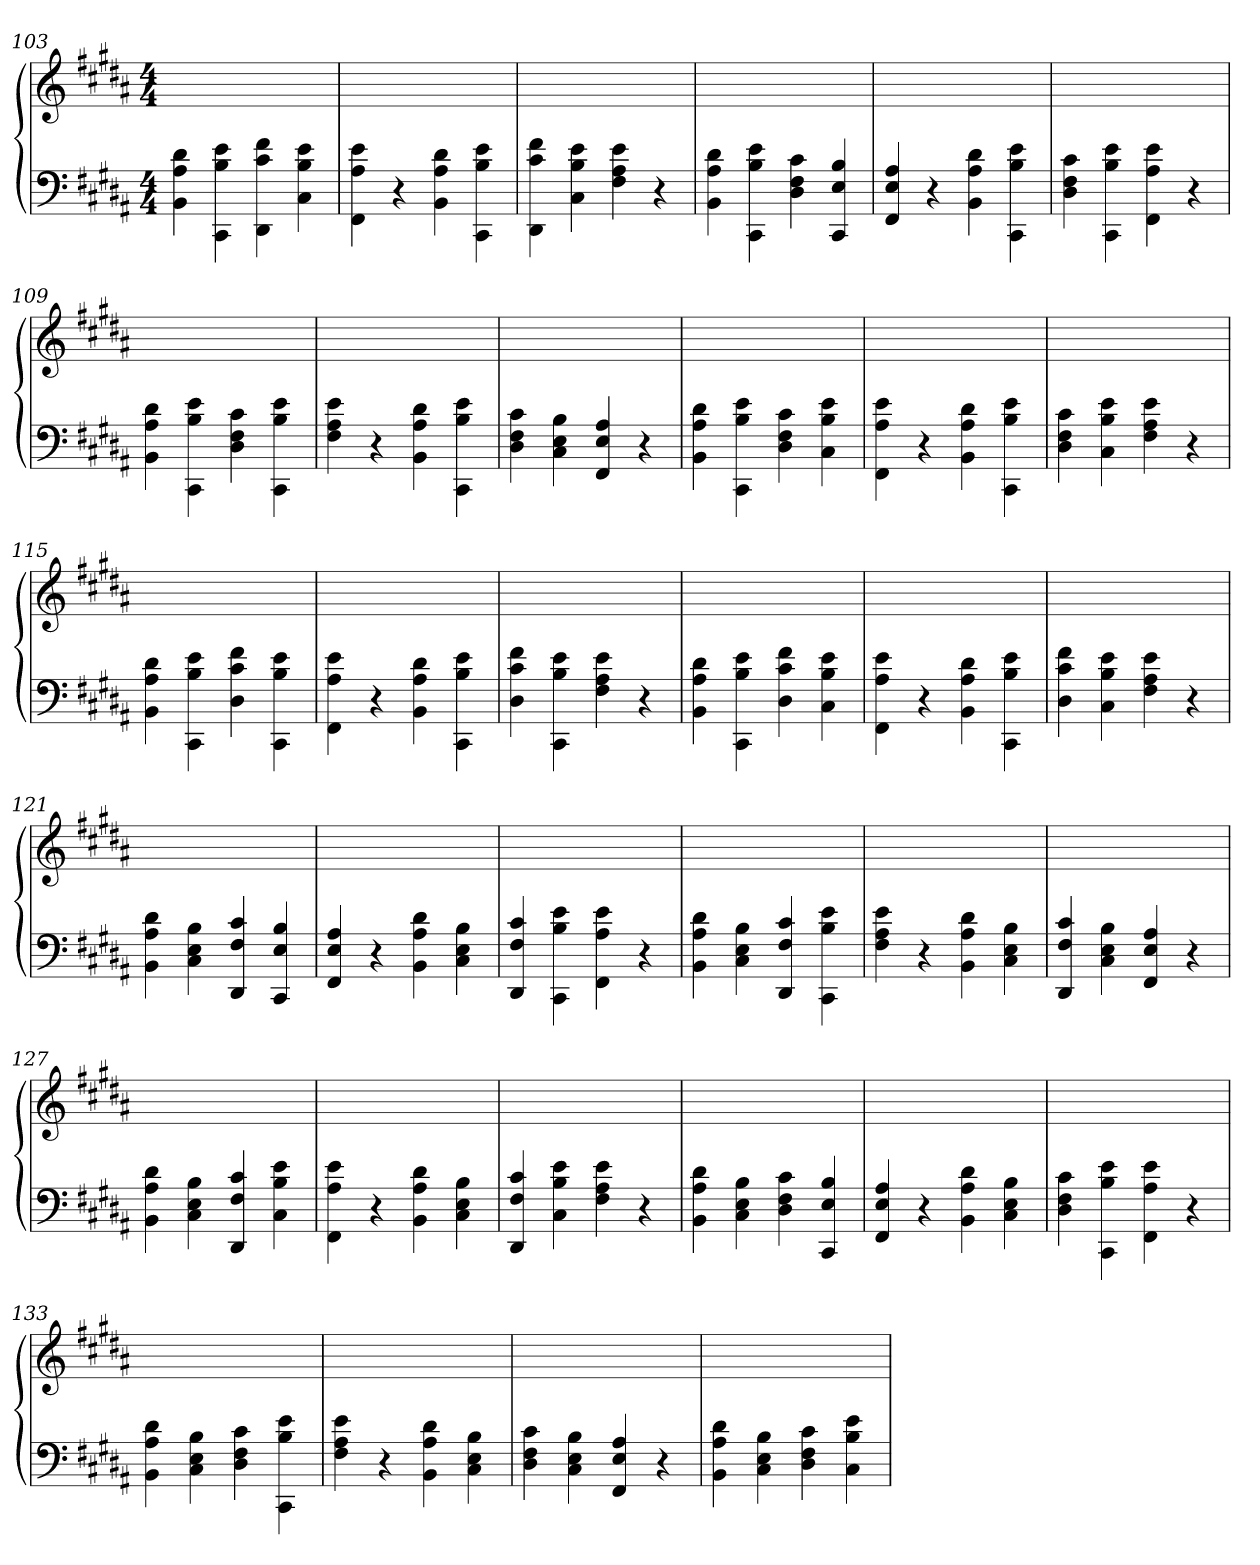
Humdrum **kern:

**kern	**kern
*part2	*part1
*staff2	*staff1
*clefF4	*clefG2
*k[f#c#g#d#a#]	*k[f#c#g#d#a#]
*B:	*B:
*M4/4	*M4/4
=103	=103
4BB 4A# 4d#	1ryy
4CC# 4B 4e	.
4DD# 4c# 4f#	.
4C# 4B 4e	.
=104	=104
4FF# 4A# 4e	1ryy
4r	.
4BB 4A# 4d#	.
4CC# 4B 4e	.
=105	=105
4DD# 4c# 4f#	1ryy
4C# 4B 4e	.
4F# 4A# 4e	.
4r	.
=106	=106
4BB 4A# 4d#	1ryy
4CC# 4B 4e	.
4D# 4F# 4c#	.
4CC# 4E 4B	.
=107	=107
4FF# 4E 4A#	1ryy
4r	.
4BB 4A# 4d#	.
4CC# 4B 4e	.
=108	=108
4D# 4F# 4c#	1ryy
4CC# 4B 4e	.
4FF# 4A# 4e	.
4r	.
=109	=109
4BB 4A# 4d#	1ryy
4CC# 4B 4e	.
4D# 4F# 4c#	.
4CC# 4B 4e	.
=110	=110
4F# 4A# 4e	1ryy
4r	.
4BB 4A# 4d#	.
4CC# 4B 4e	.
=111	=111
4D# 4F# 4c#	1ryy
4C# 4E 4B	.
4FF# 4E 4A#	.
4r	.
=112	=112
4BB 4A# 4d#	1ryy
4CC# 4B 4e	.
4D# 4F# 4c#	.
4C# 4B 4e	.
=113	=113
4FF# 4A# 4e	1ryy
4r	.
4BB 4A# 4d#	.
4CC# 4B 4e	.
=114	=114
4D# 4F# 4c#	1ryy
4C# 4B 4e	.
4F# 4A# 4e	.
4r	.
=115	=115
4BB 4A# 4d#	1ryy
4CC# 4B 4e	.
4D# 4c# 4f#	.
4CC# 4B 4e	.
=116	=116
4FF# 4A# 4e	1ryy
4r	.
4BB 4A# 4d#	.
4CC# 4B 4e	.
=117	=117
4D# 4c# 4f#	1ryy
4CC# 4B 4e	.
4F# 4A# 4e	.
4r	.
=118	=118
4BB 4A# 4d#	1ryy
4CC# 4B 4e	.
4D# 4c# 4f#	.
4C# 4B 4e	.
=119	=119
4FF# 4A# 4e	1ryy
4r	.
4BB 4A# 4d#	.
4CC# 4B 4e	.
=120	=120
4D# 4c# 4f#	1ryy
4C# 4B 4e	.
4F# 4A# 4e	.
4r	.
=121	=121
4BB 4A# 4d#	1ryy
4C# 4E 4B	.
4DD# 4F# 4c#	.
4CC# 4E 4B	.
=122	=122
4FF# 4E 4A#	1ryy
4r	.
4BB 4A# 4d#	.
4C# 4E 4B	.
=123	=123
4DD# 4F# 4c#	1ryy
4CC# 4B 4e	.
4FF# 4A# 4e	.
4r	.
=124	=124
4BB 4A# 4d#	1ryy
4C# 4E 4B	.
4DD# 4F# 4c#	.
4CC# 4B 4e	.
=125	=125
4F# 4A# 4e	1ryy
4r	.
4BB 4A# 4d#	.
4C# 4E 4B	.
=126	=126
4DD# 4F# 4c#	1ryy
4C# 4E 4B	.
4FF# 4E 4A#	.
4r	.
=127	=127
4BB 4A# 4d#	1ryy
4C# 4E 4B	.
4DD# 4F# 4c#	.
4C# 4B 4e	.
=128	=128
4FF# 4A# 4e	1ryy
4r	.
4BB 4A# 4d#	.
4C# 4E 4B	.
=129	=129
4DD# 4F# 4c#	1ryy
4C# 4B 4e	.
4F# 4A# 4e	.
4r	.
=130	=130
4BB 4A# 4d#	1ryy
4C# 4E 4B	.
4D# 4F# 4c#	.
4CC# 4E 4B	.
=131	=131
4FF# 4E 4A#	1ryy
4r	.
4BB 4A# 4d#	.
4C# 4E 4B	.
=132	=132
4D# 4F# 4c#	1ryy
4CC# 4B 4e	.
4FF# 4A# 4e	.
4r	.
=133	=133
4BB 4A# 4d#	1ryy
4C# 4E 4B	.
4D# 4F# 4c#	.
4CC# 4B 4e	.
=134	=134
4F# 4A# 4e	1ryy
4r	.
4BB 4A# 4d#	.
4C# 4E 4B	.
=135	=135
4D# 4F# 4c#	1ryy
4C# 4E 4B	.
4FF# 4E 4A#	.
4r	.
=136	=136
4BB 4A# 4d#	1ryy
4C# 4E 4B	.
4D# 4F# 4c#	.
4C# 4B 4e	.
=	=
*-	*-
